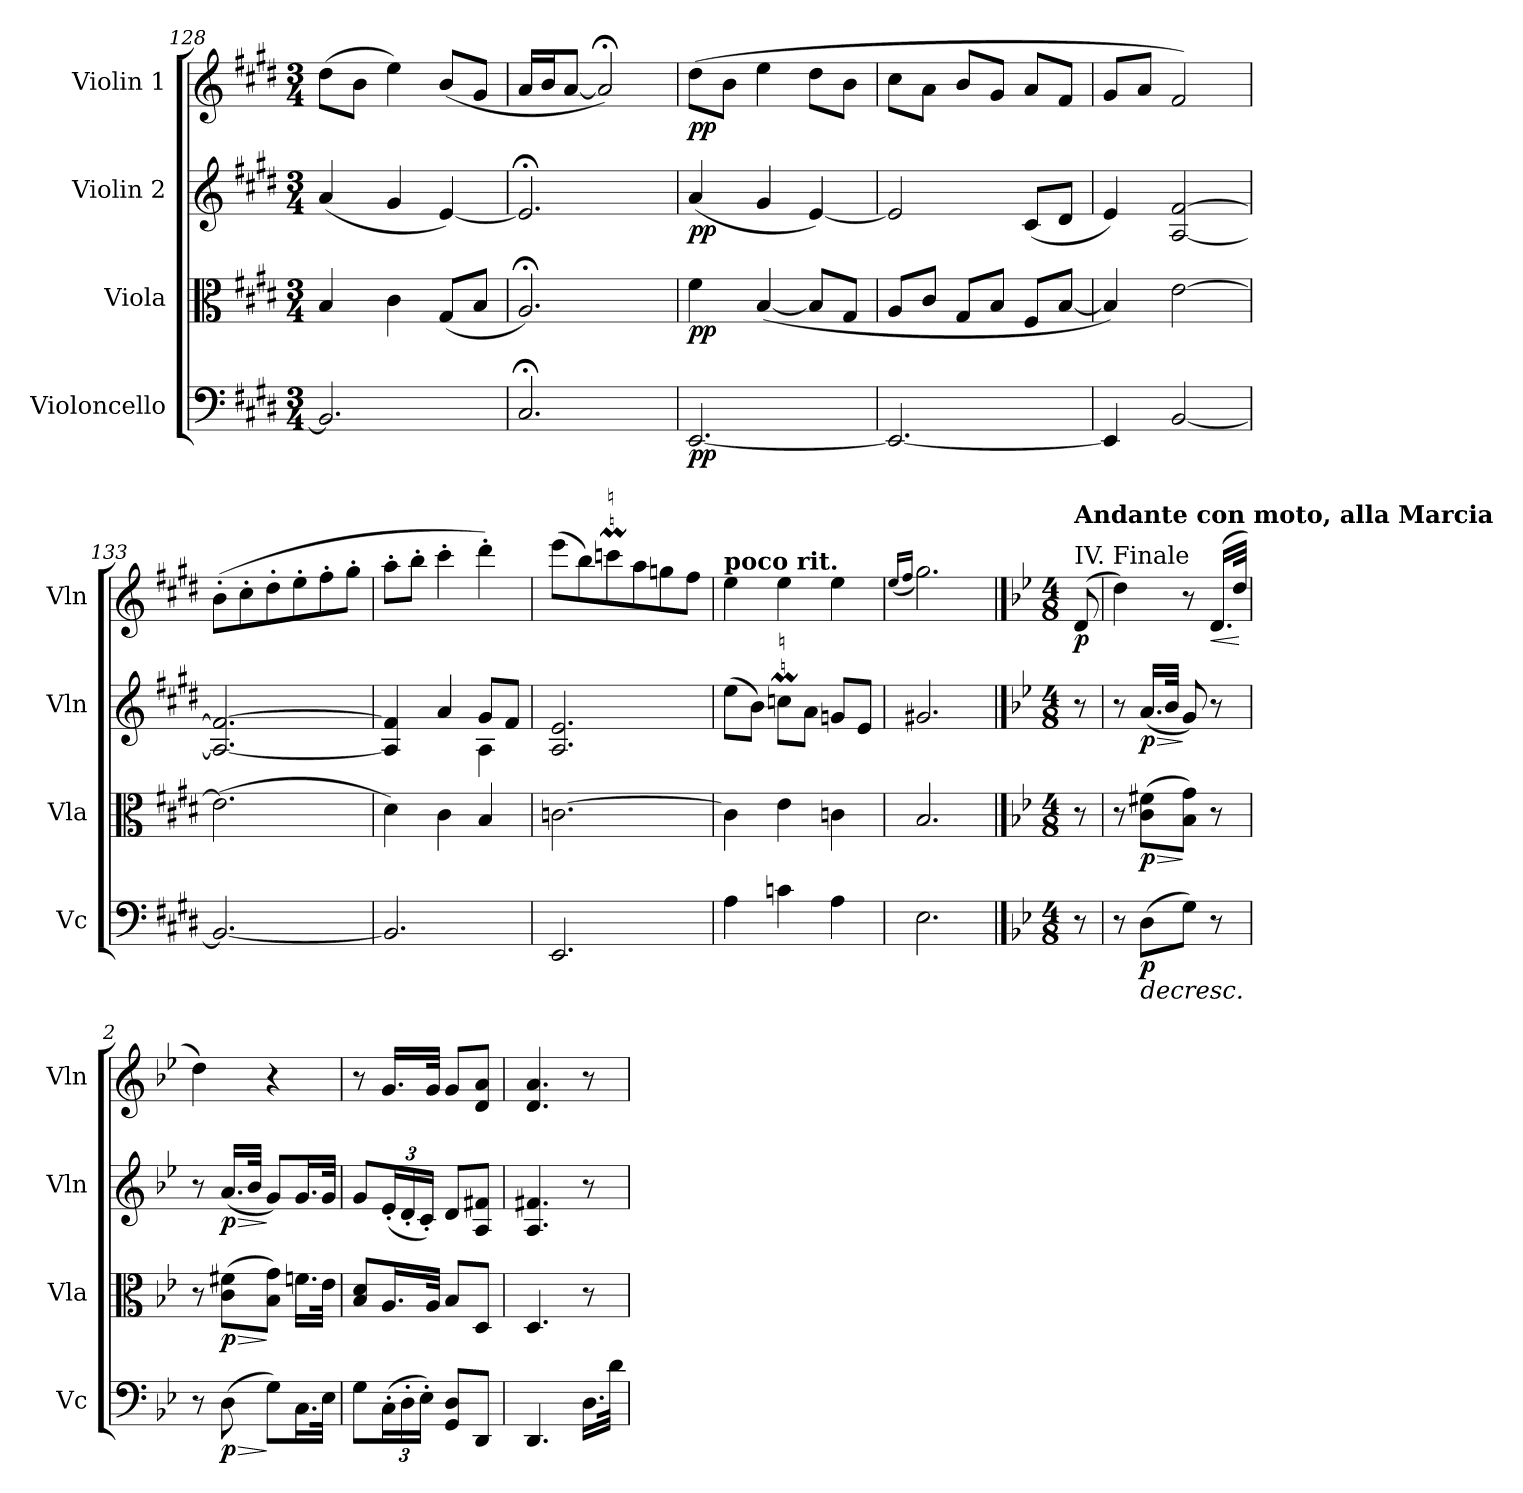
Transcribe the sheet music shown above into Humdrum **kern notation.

**kern	**dynam	**kern	**dynam	**kern	**dynam	**kern	**dynam
*part4	*part4	*part3	*part3	*part2	*part2	*part1	*part1
*staff4	*staff4	*staff3	*staff3	*staff2	*staff2	*staff1	*staff1
*I"Violoncello	*	*I"Viola	*	*I"Violin 2	*	*I"Violin 1	*
*I'Vc	*	*I'Vla	*	*I'Vln	*	*I'Vln	*
*clefF4	*	*clefC3	*	*clefG2	*	*clefG2	*
*k[f#c#g#d#]	*	*k[f#c#g#d#]	*	*k[f#c#g#d#]	*	*k[f#c#g#d#]	*
*M3/4	*	*M3/4	*	*M3/4	*	*M3/4	*
=128	=128	=128	=128	=128	=128	=128	=128
2.BB/]	.	4B/	.	(4a/	.	(8dd#\L	.
.	.	.	.	.	.	8b\J	.
.	.	4c#\	.	4g#/	.	4ee\)	.
.	.	(8G#/L	.	[4e/)	.	(8b/L	.
.	.	8B/J	.	.	.	8g#/J	.
=129	=129	=129	=129	=129	=129	=129	=129
2.C#;</	.	2.A;</)	.	2.e;</]	.	16a/LL	.
.	.	.	.	.	.	16b/J	.
.	.	.	.	.	.	[8a/J	.
.	.	.	.	.	.	2a;</])	.
=130	=130	=130	=130	=130	=130	=130	=130
!	!LO:DY:b	!	!LO:DY:b	!	!LO:DY:b	!	!LO:DY:b
[2.EE/	pp	4f#\	pp	(4a/	pp	(8dd#\L	pp
.	.	.	.	.	.	8b\J	.
.	.	([4B/	.	4g#/	.	4ee\	.
.	.	8B/L]	.	[4e/)	.	8dd#\L	.
.	.	8G#/J	.	.	.	8b\J	.
=131	=131	=131	=131	=131	=131	=131	=131
2.EE/_	.	8A/L	.	2e/]	.	8cc#\L	.
.	.	8c#/J	.	.	.	8a\J	.
.	.	8G#/L	.	.	.	8b/L	.
.	.	8B/J	.	.	.	8g#/J	.
.	.	8F#/L	.	(8c#/L	.	8a/L	.
.	.	[8B/J	.	8d#/J	.	8f#/J	.
!!LO:LB:g=z
=132	=132	=132	=132	=132	=132	=132	=132
4EE/]	.	4B/])	.	4e/)	.	8g#/L	.
.	.	.	.	.	.	8a/J	.
[2BB/	.	[2e\	.	[2A/ [2f#/	.	2f#/)	.
=133	=133	=133	=133	=133	=133	=133	=133
2.BB/_	.	(2.e\]	.	2.A/_ 2.f#/_	.	(8b'\L	.
.	.	.	.	.	.	8cc#'\	.
.	.	.	.	.	.	8dd#'\	.
.	.	.	.	.	.	8ee'\	.
.	.	.	.	.	.	8ff#'\	.
.	.	.	.	.	.	8gg#'\J	.
=134	=134	=134	=134	=134	=134	=134	=134
*	*	*	*	*^	*	*	*
2.BB/]	.	4d#\)	.	4A/] 4f#/]	2ryy	.	8aa'\L	.
.	.	.	.	.	.	.	8bb'\J	.
.	.	4c#\	.	4a/	.	.	4ccc#'\	.
.	.	4B/	.	8g#/L	4A\	.	4ddd#'\)	.
.	.	.	.	8f#/J	.	.	.	.
*	*	*	*	*v	*v	*	*	*
=135	=135	=135	=135	=135	=135	=135	=135
2.EE/	.	[2.cn\	.	2.A/ 2.e/	.	(8eee\L	.
.	.	.	.	.	.	8bb\)	.
!	!	!	!	!	!	!LO:TX:a:t=♮	!
.	.	.	.	.	.	8cccnM\	.
.	.	.	.	.	.	8aa\	.
.	.	.	.	.	.	8ggn\	.
.	.	.	.	.	.	8ff#\J	.
=136	=136	=136	=136	=136	=136	=136	=136
!	!	!	!	!	!	!LO:TX:a:B:t=poco rit.	!
4A\	.	4c\]	.	(8ee\L	.	4ee\	.
.	.	.	.	8b\J)	.	.	.
!	!	!	!	!LO:TX:a:t=♮	!	!	!
4cn\	.	4e\	.	8ccnM\L	.	4ee\	.
.	.	.	.	8a\J	.	.	.
4A\	.	4cn\	.	8gn/L	.	4ee\	.
.	.	.	.	8e/J	.	.	.
=137	=137	=137	=137	=137	=137	=137	=137
.	.	.	.	.	.	(16qee/LL	.
.	.	.	.	.	.	16qff#/JJ	.
2.E\	.	2.B/	.	2.g#X/	.	2.gg#\)	.
!!LO:PB:g=z
==	==	==	==	==	==	==	==
*k[b-e-]	*	*k[b-e-]	*	*k[b-e-]	*	*k[b-e-]	*
*M4/8	*	*M4/8	*	*M4/8	*	*M4/8	*
!	!	!	!	!	!	!LO:TX:a:t=IV.  Finale	!
!	!	!	!	!	!	!LO:TX:a:B:t=Andante con moto, alla Marcia	!
!	!	!	!	!	!	!	!LO:DY:b
8r	.	8r	.	8r	.	(>8d/	p
=1	=1	=1	=1	=1	=1	=1	=1
8r	.	8r	.	8r	.	4dd\)	.
!	!LO:HP:b	!	!LO:HP:b	!	!LO:HP:b	!	!
!	!LO:DY:n=1:b	!	!LO:DY:n=1:b	!	!LO:DY:n=1:b	!	!
(8D\L	> p	(8c\ 8f#X\L	> p	(16.a/LL	> p	.	.
.	.	.	.	32b-/JJk	.	.	.
8G\J)	.	8B-\ 8g\J)	]	8g/)	]	8r	.
!	!	!	!	!	!	!	!LO:HP:b
8r	.	8r	.	8r	.	(16.d/LL	<
.	.	.	.	.	.	32dd/JJk	.
.	.	.	.	.	.	.	[
=2	=2	=2	=2	=2	=2	=2	=2
8r	.	8r	.	8r	.	4dd\)	.
!	!LO:HP:b	!	!LO:HP:b	!	!LO:HP:b	!	!
!	!LO:DY:n=1:b	!	!LO:DY:n=1:b	!	!LO:DY:n=1:b	!	!
(8D\	> p	(8c\ 8f#X\L	> p	(16.a/LL	> p	.	.
.	.	.	.	32b-/JJk	.	.	.
8G\L)	]	8B-\ 8g\J)	]	8g/L)	]	4r	.
16.C\L	.	16.fn\LL	.	16.g/L	.	.	.
32E-\JJk	.	32e-\JJk	.	32g/JJk	.	.	.
=3	=3	=3	=3	=3	=3	=3	=3
8G\L	.	8B-/ 8d/L	.	8g/L	.	8r	.
*Xbrackettup	*	*	*	*Xbrackettup	*	*	*
(24C'\L	.	16.A/L	.	(24e-'/L	.	16.g/LL	.
24D'\	.	.	.	24d'/	.	.	.
24E-'\JJ)	.	.	.	24c'/JJ)	.	.	.
.	.	32A/JJk	.	.	.	32g/JJk	.
8GG/ 8D/L	.	8B-/L	.	8d/L	.	8g/L	.
8DD/J	.	8D/J	.	8A/ 8f#X/J	.	8d/ 8a/J	.
=4	=4	=4	=4	=4	=4	=4	=4
4.DD/	.	4.D/	.	4.A/ 4.f#X/	.	4.d/ 4.a/	.
16.D\LL	.	8r	.	8r	.	8r	.
32d\JJk	.	.	.	.	.	.	.
.	]	.	.	.	.	.	.
=	=	=	=	=	=	=	=
*-	*-	*-	*-	*-	*-	*-	*-
